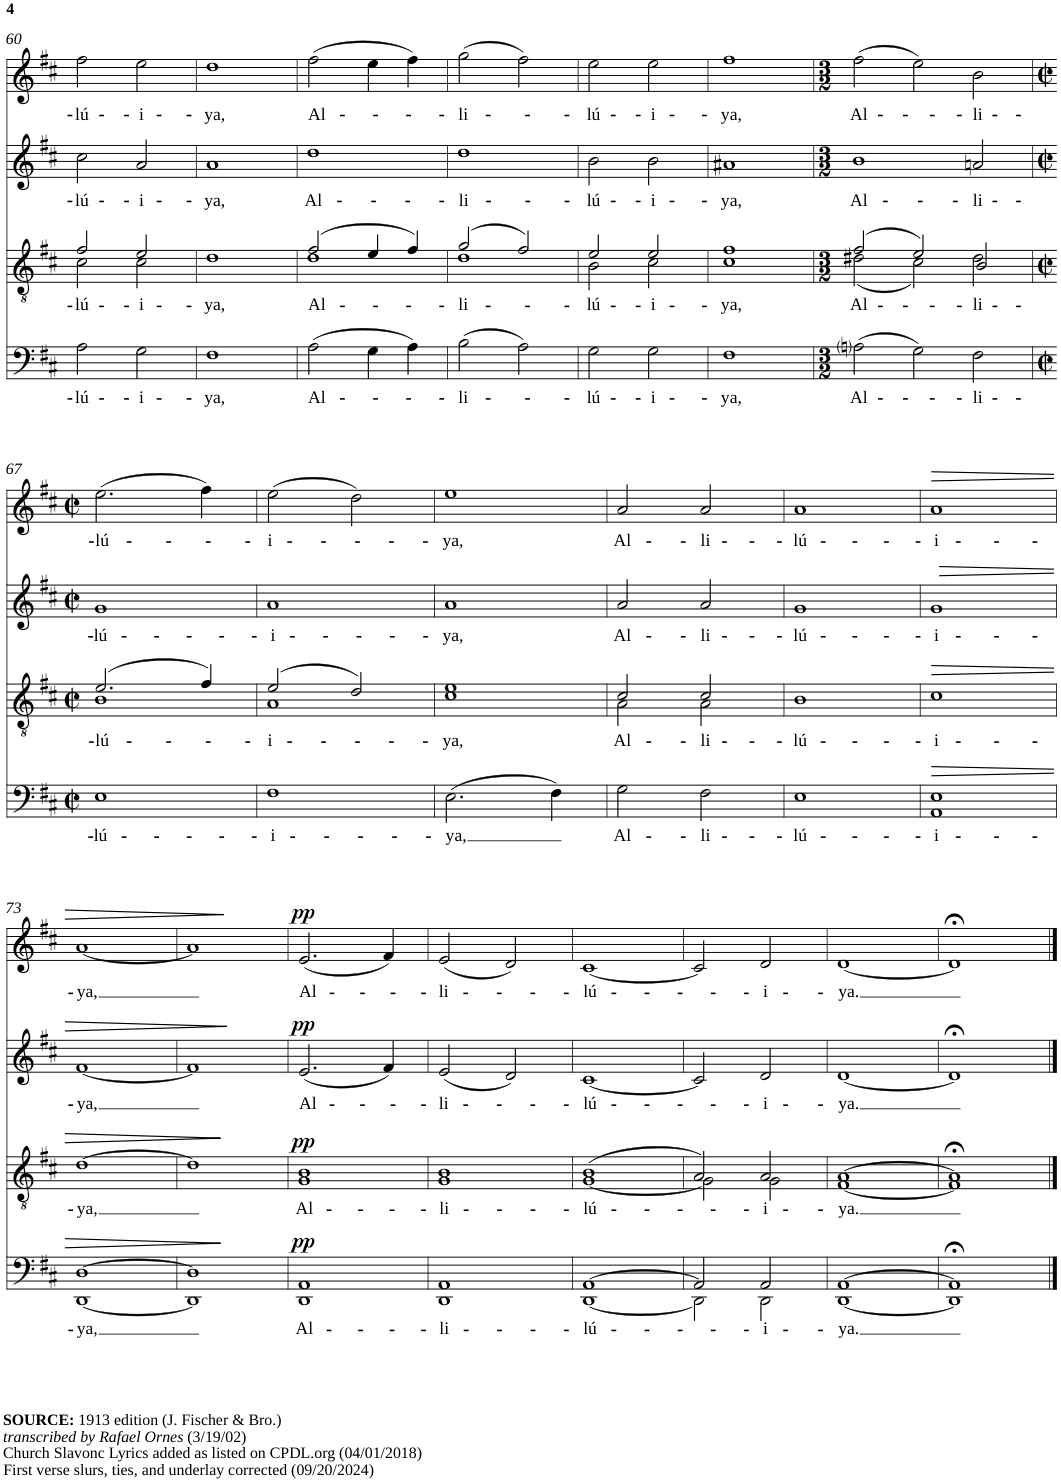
**kern	**text	**dynam	**kern	**text	**dynam	**kern	**text	**dynam	**kern	**text	**dynam
*part4	*part4	*part4	*part3	*part3	*part3	*part2	*part2	*part2	*part1	*part1	*part1
*staff4	*staff4	*staff4	*staff3	*staff3	*staff3	*staff2	*staff2	*staff2	*staff1	*staff1	*staff1
*I"Bass	*	*	*I"Tenor	*	*	*I"Alto	*	*	*I"Soprano	*	*
*I'B	*	*	*I'T	*	*	*I'A	*	*	*I'S	*	*
!!LO:PB:g=z
*clefF4	*	*	*clefGv2	*	*	*clefG2	*	*	*clefG2	*	*
*k[f#c#]	*	*	*k[f#c#]	*	*	*k[f#c#]	*	*	*k[f#c#]	*	*
*D:	*	*	*D:	*	*	*D:	*	*	*D:	*	*
*M2/2	*	*	*M2/2	*	*	*M2/2	*	*	*M2/2	*	*
*met(c|)	*	*	*met(c|)	*	*	*met(c|)	*	*	*met(c|)	*	*
=60	=60	=60	=60	=60	=60	=60	=60	=60	=60	=60	=60
!	!LO:LY:b	!	!	!LO:LY:b	!	!	!LO:LY:b	!	!	!LO:LY:b	!
*	*	*	*^	*	*	*	*	*	*	*	*
2A\	-lú-	.	2f#/	2c#\	-lú-	.	2cc#\	-lú-	.	2ff#\	-lú-	.
!	!LO:LY:b	!	!	!	!LO:LY:b	!	!	!LO:LY:b	!	!	!LO:LY:b	!
2G\	-i-	.	2e/	2c#\	-i-	.	2a/	-i-	.	2ee\	-i-	.
=61	=61	=61	=61	=61	=61	=61	=61	=61	=61	=61	=61	=61
!	!LO:LY:b	!	!	!	!LO:LY:b	!	!	!LO:LY:b	!	!	!LO:LY:b	!
*	*	*	*v	*v	*	*	*	*	*	*	*	*
1F#	-ya,	.	1d	-ya,	.	1a	-ya,	.	1dd	-ya,	.
=62	=62	=62	=62	=62	=62	=62	=62	=62	=62	=62	=62
!	!LO:LY:b	!	!	!LO:LY:b	!	!	!LO:LY:b	!	!	!LO:LY:b	!
*	*	*	*^	*	*	*	*	*	*	*	*
(>2A\	Al-	.	(>2f#/	1d	Al-	.	1dd	Al-	.	(>2ff#\	Al-	.
4G\	.	.	4e/	.	.	.	.	.	.	4ee\	.	.
4A\)	.	.	4f#/)	.	.	.	.	.	.	4ff#\)	.	.
=63	=63	=63	=63	=63	=63	=63	=63	=63	=63	=63	=63	=63
!	!LO:LY:b	!	!	!	!LO:LY:b	!	!	!LO:LY:b	!	!	!LO:LY:b	!
(>2B\	-li-	.	(>2g/	1d	-li-	.	1dd	-li-	.	(>2gg\	-li-	.
2A\)	.	.	2f#/)	.	.	.	.	.	.	2ff#\)	.	.
=64	=64	=64	=64	=64	=64	=64	=64	=64	=64	=64	=64	=64
!	!LO:LY:b	!	!	!	!LO:LY:b	!	!	!LO:LY:b	!	!	!LO:LY:b	!
2G\	-lú-	.	2e/	2B\	-lú-	.	2b\	-lú-	.	2ee\	-lú-	.
!	!LO:LY:b	!	!	!	!LO:LY:b	!	!	!LO:LY:b	!	!	!LO:LY:b	!
2G\	-i-	.	2e/	2c#\	-i-	.	2b\	-i-	.	2ee\	-i-	.
=65	=65	=65	=65	=65	=65	=65	=65	=65	=65	=65	=65	=65
!	!LO:LY:b	!	!	!	!LO:LY:b	!	!	!LO:LY:b	!	!	!LO:LY:b	!
1F#	-ya,	.	1f#	1c#	-ya,	.	1a#X	-ya,	.	1ff#	-ya,	.
=66	=66	=66	=66	=66	=66	=66	=66	=66	=66	=66	=66	=66
*M3/2	*	*	*M3/2	*	*	*	*M3/2	*	*	*M3/2	*	*
!	!LO:LY:b	!	!	!	!LO:LY:b	!	!	!LO:LY:b	!	!	!LO:LY:b	!
(2Ani\	Al-	.	(2f#/	(2d#X\	Al-	.	1b	Al-	.	(2ff#\	Al-	.
!	!LO:LY:b	!	!	!	!LO:LY:b	!	!	!	!	!	!LO:LY:b	!
2G\)	-­-	.	2e/)	2c#\)	-­-	.	.	.	.	2ee\)	-­-	.
!	!LO:LY:b	!	!	!	!LO:LY:b	!	!	!LO:LY:b	!	!	!LO:LY:b	!
2F#\	-li-	.	2B/	2d#\	-li-	.	2an/	-li-	.	2b\	-li-	.
!!LO:LB:g=z
=67	=67	=67	=67	=67	=67	=67	=67	=67	=67	=67	=67	=67
*M2/2	*	*	*M2/2	*	*	*	*M2/2	*	*	*M2/2	*	*
*met(c|)	*	*	*met(c|)	*	*	*	*met(c|)	*	*	*met(c|)	*	*
!	!LO:LY:b	!	!	!	!LO:LY:b	!	!	!LO:LY:b	!	!	!LO:LY:b	!
1E	-lú-	.	(>2.e/	1B	-lú-	.	1g	-lú-	.	(>2.ee\	-lú-	.
.	.	.	4f#/)	.	.	.	.	.	.	4ff#\)	.	.
=68	=68	=68	=68	=68	=68	=68	=68	=68	=68	=68	=68	=68
!	!LO:LY:b	!	!	!	!LO:LY:b	!	!	!LO:LY:b	!	!	!LO:LY:b	!
1F#	-i-	.	(>2e/	1A	-i-	.	1a	-i-	.	(>2ee\	-i-	.
.	.	.	2d/)	.	.	.	.	.	.	2dd\)	.	.
=69	=69	=69	=69	=69	=69	=69	=69	=69	=69	=69	=69	=69
!	!LO:LY:b	!	!	!	!LO:LY:b	!	!	!LO:LY:b	!	!	!LO:LY:b	!
(>2.E\	-ya,	.	1e	1c#	-ya,	.	1a	-ya,	.	1ee	-ya,	.
4F#\)	.	.	.	.	.	.	.	.	.	.	.	.
=70	=70	=70	=70	=70	=70	=70	=70	=70	=70	=70	=70	=70
!	!LO:LY:b	!	!	!	!LO:LY:b	!	!	!LO:LY:b	!	!	!LO:LY:b	!
2G\	Al-	.	2A\	2c#/	Al-	.	2a/	Al-	.	2a/	Al-	.
!	!LO:LY:b	!	!	!	!LO:LY:b	!	!	!LO:LY:b	!	!	!LO:LY:b	!
2F#\	-li-	.	2A\	2c#/	-li-	.	2a/	-li-	.	2a/	-li-	.
=71	=71	=71	=71	=71	=71	=71	=71	=71	=71	=71	=71	=71
!	!LO:LY:b	!	!	!	!LO:LY:b	!	!	!LO:LY:b	!	!	!LO:LY:b	!
*	*	*	*v	*v	*	*	*	*	*	*	*	*
1E	-lú-	.	1B	-lú-	.	1g	-lú-	.	1a	-lú-	.
=72	=72	=72	=72	=72	=72	=72	=72	=72	=72	=72	=72
!	!LO:LY:b	!LO:HP:b	!	!LO:LY:b	!LO:HP:b	!	!LO:LY:b	!	!	!LO:LY:b	!LO:HP:b
*^	*	*	*	*	*	*	*	*	*	*	*
1E	1AA	-i-	>	1c#	-i-	>	1g	-i-	.	1a	-i-	>
!!LO:LB:g=z
=73	=73	=73	=73	=73	=73	=73	=73	=73	=73	=73	=73	=73
!LO:TX:b:B:t=SOURCE&colon;	!	!	!	!	!	!	!	!	!	!	!	!
!LO:TX:b:t=1913 edition (J. Fischer & Bro.)	!	!	!	!	!	!	!	!	!	!	!	!
!LO:TX:b:i:t=transcribed by Rafael Ornes	!	!	!	!	!	!	!	!	!	!	!	!
!LO:TX:b:t=(3/19/02)	!	!	!	!	!	!	!	!	!	!	!	!
!LO:TX:b:t=Church Slavonc Lyrics added as listed on CPDL.org (04/01/2018)	!	!	!	!	!	!	!	!	!	!	!	!
!LO:TX:b:t=First verse slurs, ties, and underlay corrected (09/20/2024)	!	!	!	!	!	!	!	!	!	!	!	!
!	!	!LO:LY:b	!	!	!LO:LY:b	!	!	!LO:LY:b	!LO:HP:b	!	!LO:LY:b	!
[1D	[1DD	-ya,	.	[1d	-ya,	.	[1f#	-ya,	>	[1a	-ya,	.
=74	=74	=74	=74	=74	=74	=74	=74	=74	=74	=74	=74	=74
1D]	1DD]	.	.	1d]	.	.	1f#]	.	.	1a]	.	.
*v	*v	*	*	*	*	*	*	*	*	*	*	*
.	.	]	.	.	]	.	.	]	.	.	]
=75	=75	=75	=75	=75	=75	=75	=75	=75	=75	=75	=75
!	!LO:LY:b	!LO:DY:a	!	!LO:LY:b	!LO:DY:a	!	!LO:LY:b	!LO:DY:a	!	!LO:LY:b	!LO:DY:a
*^	*	*	*^	*	*	*	*	*	*	*	*
1AA	1DD	Al-	pp	1B	1G	Al-	pp	(<2.e/	Al-	pp	(<2.e/	Al-	pp
.	.	.	.	.	.	.	.	4f#/)	.	.	4f#/)	.	.
=76	=76	=76	=76	=76	=76	=76	=76	=76	=76	=76	=76	=76	=76
!	!	!LO:LY:b	!	!	!	!LO:LY:b	!	!	!LO:LY:b	!	!	!LO:LY:b	!
1AA	1DD	-li-	.	1B	1G	-li-	.	(<2e/	-li-	.	(<2e/	-li-	.
.	.	.	.	.	.	.	.	2d/)	.	.	2d/)	.	.
=77	=77	=77	=77	=77	=77	=77	=77	=77	=77	=77	=77	=77	=77
!	!	!LO:LY:b	!	!	!	!LO:LY:b	!	!	!LO:LY:b	!	!	!LO:LY:b	!
[>1AA	[<1DD	-lú-	.	(1B	[<1G	-lú-	.	[1c#	-lú-	.	[1c#	-lú-	.
=78	=78	=78	=78	=78	=78	=78	=78	=78	=78	=78	=78	=78	=78
2AA/]	2DD\]	.	.	2A/)	2G\]	.	.	2c#/]	.	.	2c#/]	.	.
!	!	!LO:LY:b	!	!	!	!LO:LY:b	!	!	!LO:LY:b	!	!	!LO:LY:b	!
2AA/	2DD\	-i-	.	2A/	2G\	-i-	.	2d/	-i-	.	2d/	-i-	.
=79	=79	=79	=79	=79	=79	=79	=79	=79	=79	=79	=79	=79	=79
!	!	!LO:LY:b	!	!	!	!LO:LY:b	!	!	!LO:LY:b	!	!	!LO:LY:b	!
[>1AA	[<1DD	-ya.	.	[>1A	[<1F#	-ya.	.	[1d	-ya.	.	[1d	-ya.	.
=80	=80	=80	=80	=80	=80	=80	=80	=80	=80	=80	=80	=80	=80
1AA;<]	1DD]	.	.	1A;<]	1F#]	.	.	1d;<]	.	.	1d;<]	.	.
*v	*v	*	*	*	*	*	*	*	*	*	*	*	*
*	*	*	*v	*v	*	*	*	*	*	*	*	*
==	==	==	==	==	==	==	==	==	==	==	==
*-	*-	*-	*-	*-	*-	*-	*-	*-	*-	*-	*-
